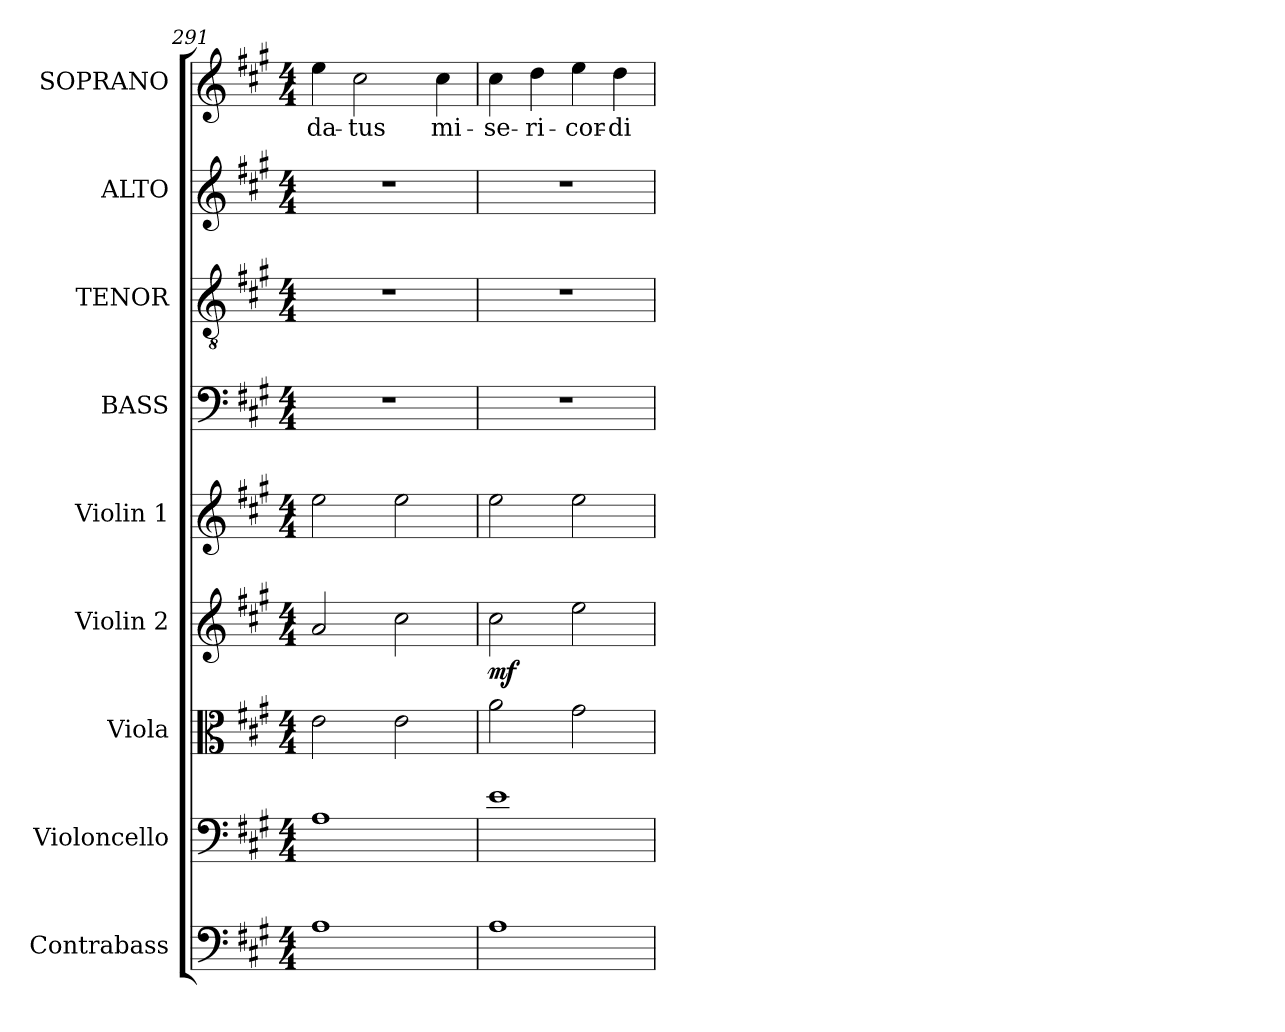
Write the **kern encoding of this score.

**kern	**kern	**kern	**kern	**dynam	**kern	**kern	**kern	**kern	**kern	**text
*part9	*part8	*part7	*part6	*part6	*part5	*part4	*part3	*part2	*part1	*part1
*staff9	*staff8	*staff7	*staff6	*staff6	*staff5	*staff4	*staff3	*staff2	*staff1	*staff1
*I"Contrabass	*I"Violoncello	*I"Viola	*I"Violin 2	*	*I"Violin 1	*I"BASS	*I"TENOR	*I"ALTO	*I"SOPRANO	*
*I'Cb.	*I'Vc.	*I'Vla.	*I'Vln. 2	*	*I'Vln. 1	*I'B.	*I'T.	*I'A.	*I'S.	*
*clefF4	*clefF4	*clefC3	*clefG2	*	*clefG2	*clefF4	*clefGv2	*clefG2	*clefG2	*
*ITrd7c12	*	*	*	*	*	*	*ITrd7c12	*	*	*
*k[f#c#g#]	*k[f#c#g#]	*k[f#c#g#]	*k[f#c#g#]	*	*k[f#c#g#]	*k[f#c#g#]	*k[f#c#g#]	*k[f#c#g#]	*k[f#c#g#]	*
*A:	*A:	*A:	*A:	*	*A:	*A:	*A:	*A:	*A:	*
*M4/4	*M4/4	*M4/4	*M4/4	*	*M4/4	*M4/4	*M4/4	*M4/4	*M4/4	*
=291	=291	=291	=291	=291	=291	=291	=291	=291	=291	=291
!	!	!	!	!	!	!	!	!	!	!LO:LY:b:color=#000000
1AAi	1Ai	2ei\	2ai/	.	2eei\	1r	1r	1r	4eei\	-da-
!	!	!	!	!	!	!	!	!	!	!LO:LY:b:color=#000000
.	.	.	.	.	.	.	.	.	2cc#i\	-tus
.	.	2ei\	2cc#i\	.	2eei\	.	.	.	.	.
!	!	!	!	!	!	!	!	!	!	!LO:LY:b:color=#000000
.	.	.	.	.	.	.	.	.	4cc#i\	mi-
!!LO:LB:g=z
=292	=292	=292	=292	=292	=292	=292	=292	=292	=292	=292
!	!	!	!	!	!	!	!	!	!	!LO:LY:b:color=#000000
1AAi	1ei	2ai\	2cc#i\	mf	2eei\	1r	1r	1r	4cc#i\	-se-
!	!	!	!	!	!	!	!	!	!	!LO:LY:b:color=#000000
.	.	.	.	.	.	.	.	.	4ddi\	-ri-
!	!	!	!	!	!	!	!	!	!	!LO:LY:b:color=#000000
.	.	2g#i\	2eei\	.	2eei\	.	.	.	4eei\	-cor-
!	!	!	!	!	!	!	!	!	!	!LO:LY:b:color=#000000
.	.	.	.	.	.	.	.	.	4ddi\	-di-
=	=	=	=	=	=	=	=	=	=	=
*-	*-	*-	*-	*-	*-	*-	*-	*-	*-	*-
